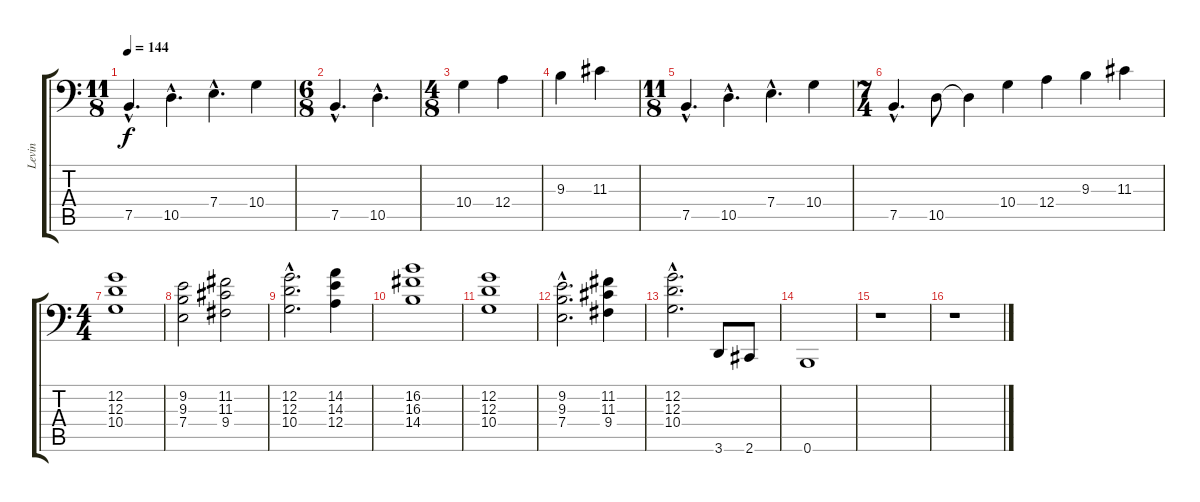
\track ("Levin" "Levin") {instrument electricbassfinger}
\staff {score tabs}
\tuning (C3 G2 D2 A1 E1 B0) {hide}
\ts (11 8)
\tempo 144
\clef f4
\ks c
7.5{hac}.4{d dy f} 10.5{hac}.4{d} 7.4{hac}.4{d} 10.4.4 |
\ts (6 8)
7.5{hac}.4{d} 10.5{hac}.4{d} |
\ts (4 8)
10.4.4 12.4.4 |
9.3.4 11.3.4 |
\ts (11 8)
7.5{hac}.4{d} 10.5{hac}.4{d} 7.4{hac}.4{d} 10.4.4 |
\ts (7 4)
7.5{hac}.4{d} 10.5.8 10.5{t}.4 10.4.4 12.4.4 9.3.4 11.3.4 |
\ts (4 4)
(12.2 12.3 10.4).1 |
(9.2 9.3 7.4).2 (11.2 11.3 9.4).2 |
(12.2{hac} 12.3{hac} 10.4{hac}).2{d} (14.2 14.3 12.4).4 |
(16.2 16.3 14.4).1 |
(12.2 12.3 10.4).1 |
(9.2{hac} 9.3{hac} 7.4{hac}).2{d} (11.2 11.3 9.4).4 |
(12.2 12.3{hac} 10.4{hac}).2{d} 3.6.8 2.6.8 |
0.6.1 |
r.1 |
r.1
